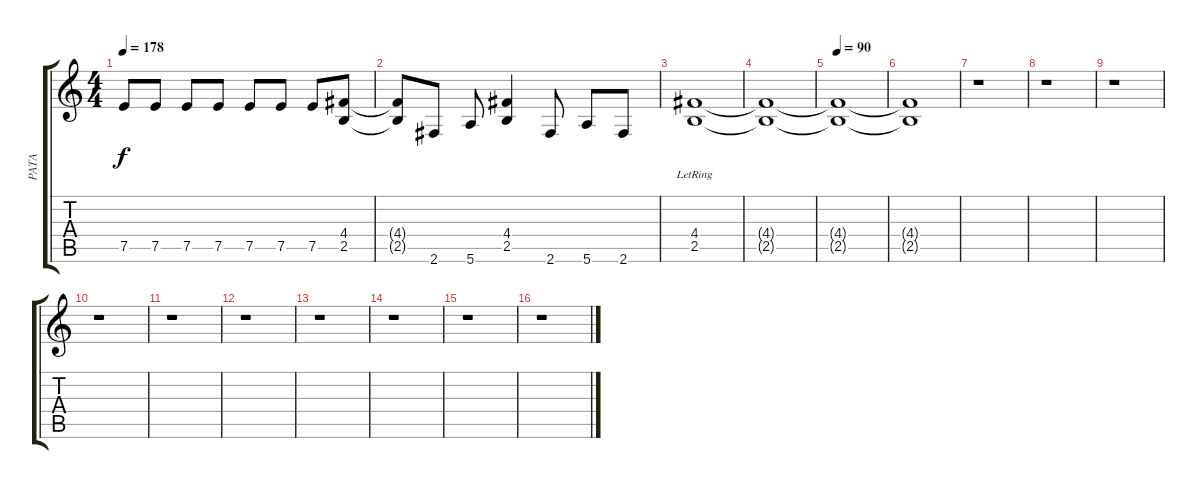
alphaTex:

\track ("PATA" "PATA") {instrument distortionguitar}
\staff {score tabs}
\tuning (E4 B3 G3 D3 A2 E2) {hide}
\ts (4 4)
\tempo 178
\clef g2
\ks c
7.5.8{dy f} 7.5.8 7.5.8 7.5.8 7.5.8 7.5.8 7.5.8 (4.4 2.5).8 |
(4.4{t} 2.5{t}).8 2.6.8 5.6.8 (4.4 2.5).4 2.6.8 5.6.8 2.6.8 |
(4.4{lr} 2.5).1 |
(4.4{t} 2.5{t}).1 |
\tempo 90
(4.4{t} 2.5{t}).1 |
(4.4{t} 2.5{t}).1 |
r.1 |
r.1 |
r.1 |
r.1 |
r.1 |
r.1 |
r.1 |
r.1 |
r.1 |
r.1
